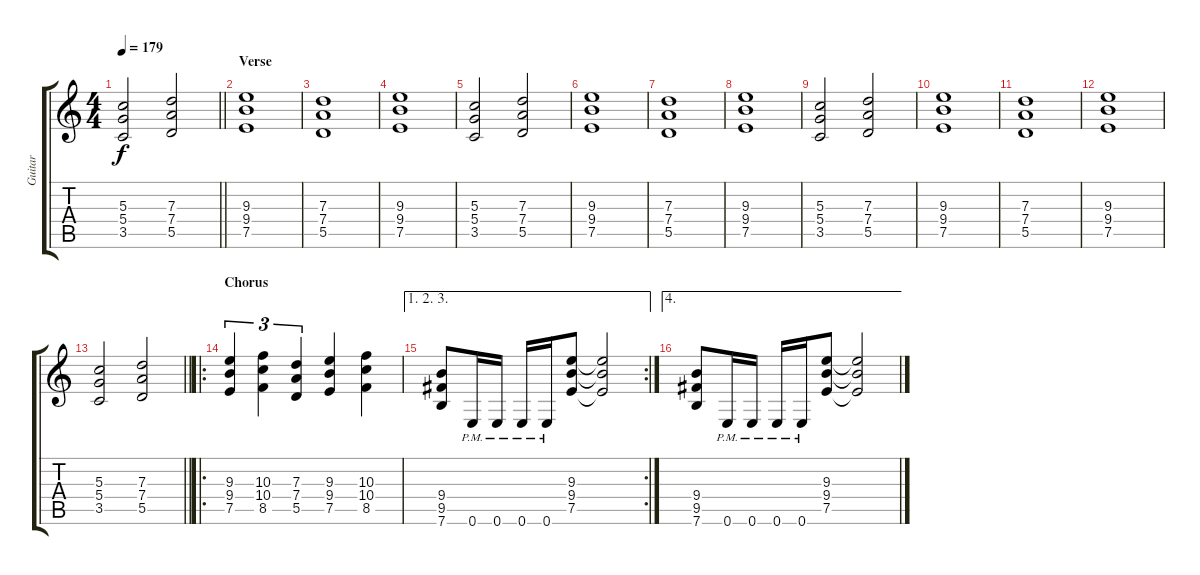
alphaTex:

\track ("Guitar" "Guitar") {instrument distortionguitar}
\staff {score tabs}
\tuning (E4 B3 G3 D3 A2 E2) {hide}
\ts (4 4)
\tempo 179
\clef g2
\barLineRight lightlight
\ks c
(5.3 5.4 3.5).2{dy f} (7.3 7.4 5.5).2 |
\section ("" "Verse")
(9.3 9.4 7.5).1 |
(7.3 7.4 5.5).1 |
(9.3 9.4 7.5).1 |
(5.3 5.4 3.5).2 (7.3 7.4 5.5).2 |
(9.3 9.4 7.5).1 |
(7.3 7.4 5.5).1 |
(9.3 9.4 7.5).1 |
(5.3 5.4 3.5).2 (7.3 7.4 5.5).2 |
(9.3 9.4 7.5).1 |
(7.3 7.4 5.5).1 |
(9.3 9.4 7.5).1 |
\barLineRight lightlight
(5.3 5.4 3.5).2 (7.3 7.4 5.5).2 |
\ro
\section ("" "Chorus")
(9.3 9.4 7.5).4{tu (3 2)} (10.3 10.4 8.5).4{tu (3 2)} (7.3 7.4 5.5).4{tu (3 2)} (9.3 9.4 7.5).4 (10.3 10.4 8.5).4 |
\ae (1 2 3)
\rc 2
(9.4 9.5 7.6).8 0.6{pm}.16 0.6{pm}.16 0.6{pm}.16 0.6{pm}.16 (9.3 9.4 7.5).8 (9.3{t} 9.4{t} 7.5{t}).2 |
\ae 4
(9.4 9.5 7.6).8 0.6{pm}.16 0.6{pm}.16 0.6{pm}.16 0.6{pm}.16 (9.3 9.4 7.5).8 (9.3{t} 9.4{t} 7.5{t}).2
